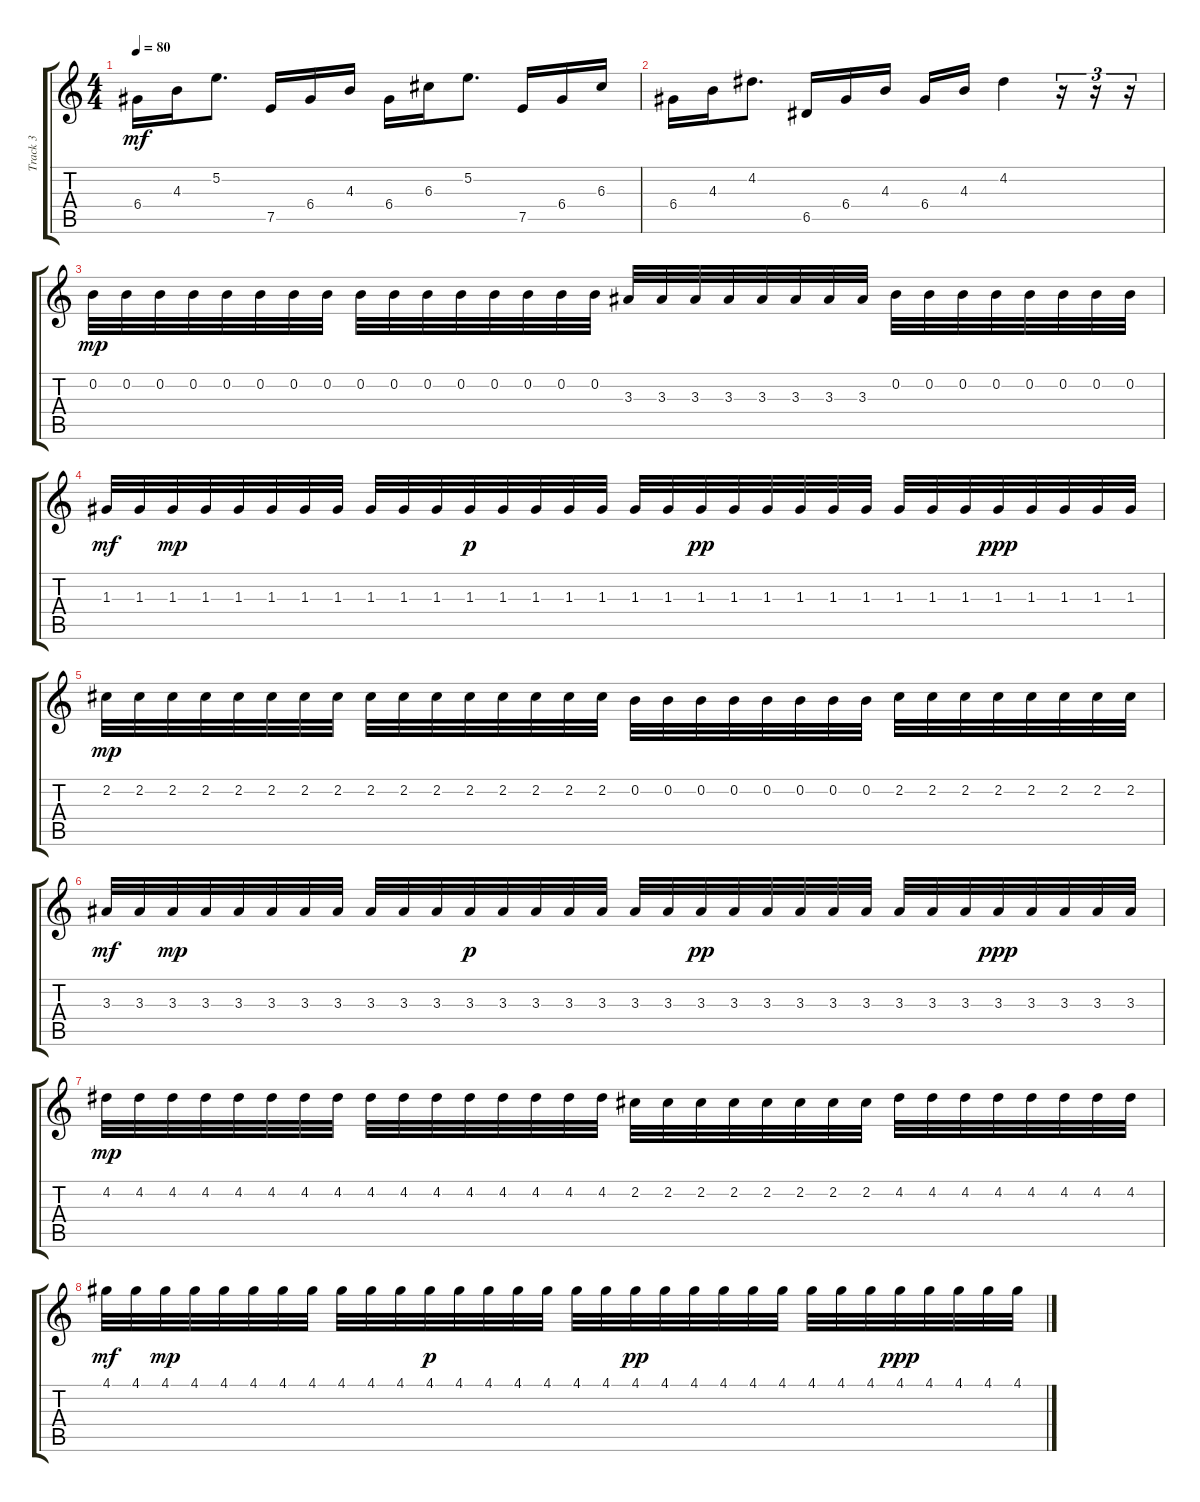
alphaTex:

\track ("Track 3" "Track 3") {instrument banjo}
\staff {score tabs}
\tuning (E4 B3 G3 D3 A2 E2) {hide}
\displaytranspose 12
\ts (4 4)
\tempo 80
\clef g2
\ks c
6.4.16{dy mf} 4.3.16 5.2.8{d} 7.5.16 6.4.16 4.3.16 6.4.16 6.3.16 5.2.8{d} 7.5.16 6.4.16 6.3.16 |
6.4.16 4.3.16 4.2.8{d} 6.5.16 6.4.16 4.3.16 6.4.16 4.3.16 4.2.4 r.16{tu (3 2)} r.16{tu (3 2)} r.16{tu (3 2)} |
0.2.32{dy mp} 0.2.32 0.2.32 0.2.32 0.2.32 0.2.32 0.2.32 0.2.32 0.2.32 0.2.32 0.2.32 0.2.32 0.2.32 0.2.32 0.2.32 0.2.32 3.3.32 3.3.32 3.3.32 3.3.32 3.3.32 3.3.32 3.3.32 3.3.32 0.2.32 0.2.32 0.2.32 0.2.32 0.2.32 0.2.32 0.2.32 0.2.32 |
1.3.32{dy mf} 1.3.32 1.3.32{dy mp} 1.3.32 1.3.32 1.3.32 1.3.32 1.3.32 1.3.32 1.3.32 1.3.32 1.3.32{dy p} 1.3.32 1.3.32 1.3.32 1.3.32 1.3.32 1.3.32 1.3.32{dy pp} 1.3.32 1.3.32 1.3.32 1.3.32 1.3.32 1.3.32 1.3.32 1.3.32 1.3.32{dy ppp} 1.3.32 1.3.32 1.3.32 1.3.32 |
2.2.32{dy mp} 2.2.32 2.2.32 2.2.32 2.2.32 2.2.32 2.2.32 2.2.32 2.2.32 2.2.32 2.2.32 2.2.32 2.2.32 2.2.32 2.2.32 2.2.32 0.2.32 0.2.32 0.2.32 0.2.32 0.2.32 0.2.32 0.2.32 0.2.32 2.2.32 2.2.32 2.2.32 2.2.32 2.2.32 2.2.32 2.2.32 2.2.32 |
3.3.32{dy mf} 3.3.32 3.3.32{dy mp} 3.3.32 3.3.32 3.3.32 3.3.32 3.3.32 3.3.32 3.3.32 3.3.32 3.3.32{dy p} 3.3.32 3.3.32 3.3.32 3.3.32 3.3.32 3.3.32 3.3.32{dy pp} 3.3.32 3.3.32 3.3.32 3.3.32 3.3.32 3.3.32 3.3.32 3.3.32 3.3.32{dy ppp} 3.3.32 3.3.32 3.3.32 3.3.32 |
4.2.32{dy mp} 4.2.32 4.2.32 4.2.32 4.2.32 4.2.32 4.2.32 4.2.32 4.2.32 4.2.32 4.2.32 4.2.32 4.2.32 4.2.32 4.2.32 4.2.32 2.2.32 2.2.32 2.2.32 2.2.32 2.2.32 2.2.32 2.2.32 2.2.32 4.2.32 4.2.32 4.2.32 4.2.32 4.2.32 4.2.32 4.2.32 4.2.32 |
4.1.32{dy mf} 4.1.32 4.1.32{dy mp} 4.1.32 4.1.32 4.1.32 4.1.32 4.1.32 4.1.32 4.1.32 4.1.32 4.1.32{dy p} 4.1.32 4.1.32 4.1.32 4.1.32 4.1.32 4.1.32 4.1.32{dy pp} 4.1.32 4.1.32 4.1.32 4.1.32 4.1.32 4.1.32 4.1.32 4.1.32 4.1.32{dy ppp} 4.1.32 4.1.32 4.1.32 4.1.32
